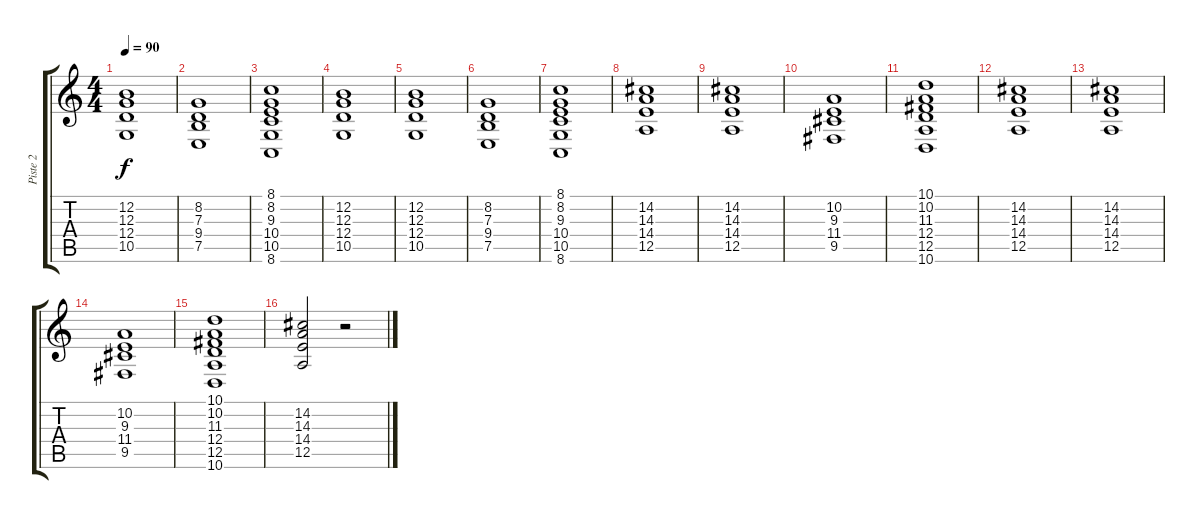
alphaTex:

\track ("Piste 2" "Piste 2") {instrument panflute}
\staff {score tabs}
\tuning (E4 B3 G3 D3 A2 E2) {hide}
\ts (4 4)
\tempo 90
\clef g2
\ks c
(12.2 12.3 12.4 10.5).1{dy f} |
(8.2 7.3 9.4 7.5).1 |
(8.1 8.2 9.3 10.4 10.5 8.6).1 |
(12.2 12.3 12.4 10.5).1 |
(12.2 12.3 12.4 10.5).1 |
(8.2 7.3 9.4 7.5).1 |
(8.1 8.2 9.3 10.4 10.5 8.6).1 |
(14.2 14.3 14.4 12.5).1 |
(14.2 14.3 14.4 12.5).1 |
(10.2 9.3 11.4 9.5).1 |
(10.1 10.2 11.3 12.4 12.5 10.6).1 |
(14.2 14.3 14.4 12.5).1 |
(14.2 14.3 14.4 12.5).1 |
(10.2 9.3 11.4 9.5).1 |
(10.1 10.2 11.3 12.4 12.5 10.6).1 |
(14.2 14.3 14.4 12.5).2 r.2
